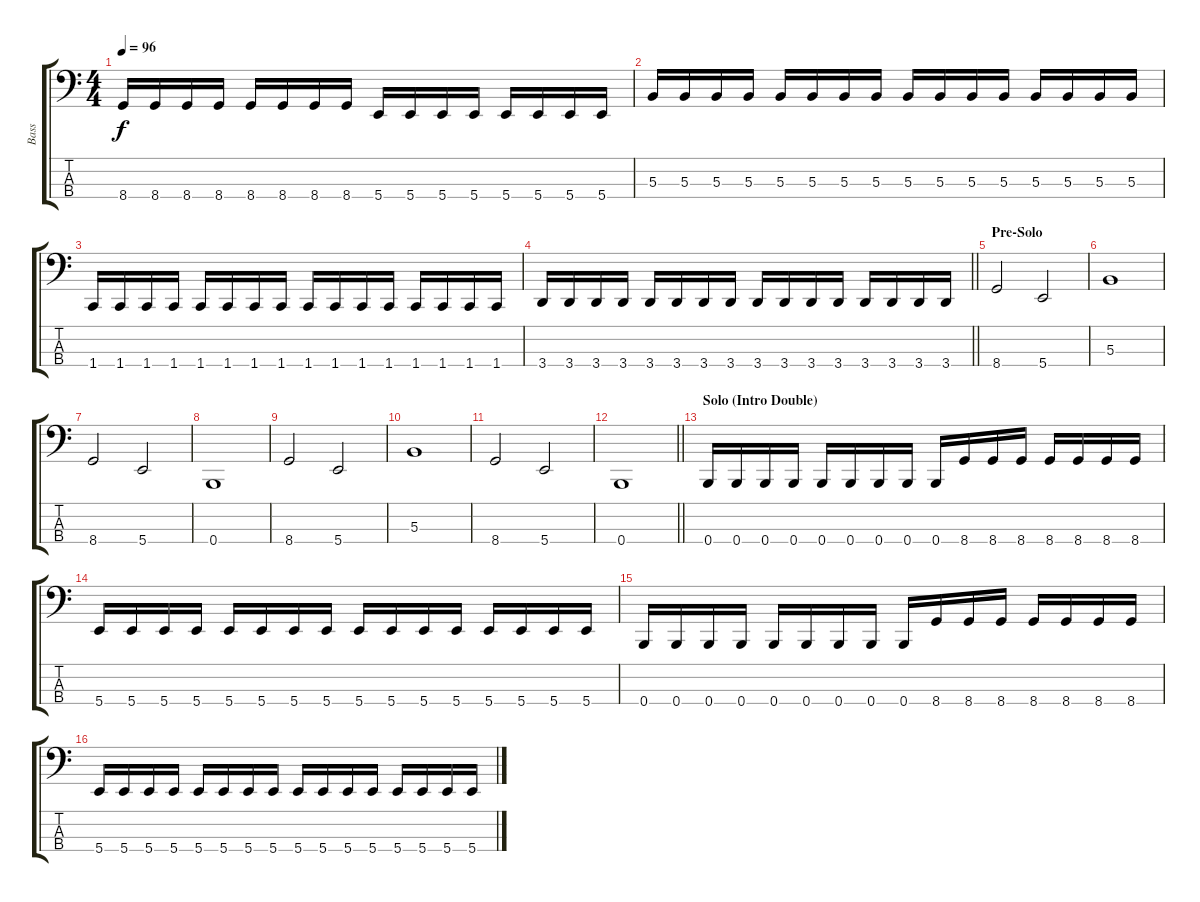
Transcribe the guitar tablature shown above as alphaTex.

\track ("Bass" "Bass") {instrument electricbassfinger}
\staff {score tabs}
\tuning (E2 B1 Gb1 B0) {hide}
\ts (4 4)
\tempo 96
\clef f4
\ks c
8.4.16{dy f} 8.4.16 8.4.16 8.4.16 8.4.16 8.4.16 8.4.16 8.4.16 5.4.16 5.4.16 5.4.16 5.4.16 5.4.16 5.4.16 5.4.16 5.4.16 |
5.3.16 5.3.16 5.3.16 5.3.16 5.3.16 5.3.16 5.3.16 5.3.16 5.3.16 5.3.16 5.3.16 5.3.16 5.3.16 5.3.16 5.3.16 5.3.16 |
1.4.16 1.4.16 1.4.16 1.4.16 1.4.16 1.4.16 1.4.16 1.4.16 1.4.16 1.4.16 1.4.16 1.4.16 1.4.16 1.4.16 1.4.16 1.4.16 |
\barLineRight lightlight
3.4.16 3.4.16 3.4.16 3.4.16 3.4.16 3.4.16 3.4.16 3.4.16 3.4.16 3.4.16 3.4.16 3.4.16 3.4.16 3.4.16 3.4.16 3.4.16 |
\section ("" "Pre-Solo")
8.4.2 5.4.2 |
5.3.1 |
8.4.2 5.4.2 |
0.4.1 |
8.4.2 5.4.2 |
5.3.1 |
8.4.2 5.4.2 |
\barLineRight lightlight
0.4.1 |
\section ("" "Solo (Intro Double)")
0.4.16 0.4.16 0.4.16 0.4.16 0.4.16 0.4.16 0.4.16 0.4.16 0.4.16 8.4.16 8.4.16 8.4.16 8.4.16 8.4.16 8.4.16 8.4.16 |
5.4.16 5.4.16 5.4.16 5.4.16 5.4.16 5.4.16 5.4.16 5.4.16 5.4.16 5.4.16 5.4.16 5.4.16 5.4.16 5.4.16 5.4.16 5.4.16 |
0.4.16 0.4.16 0.4.16 0.4.16 0.4.16 0.4.16 0.4.16 0.4.16 0.4.16 8.4.16 8.4.16 8.4.16 8.4.16 8.4.16 8.4.16 8.4.16 |
5.4.16 5.4.16 5.4.16 5.4.16 5.4.16 5.4.16 5.4.16 5.4.16 5.4.16 5.4.16 5.4.16 5.4.16 5.4.16 5.4.16 5.4.16 5.4.16
